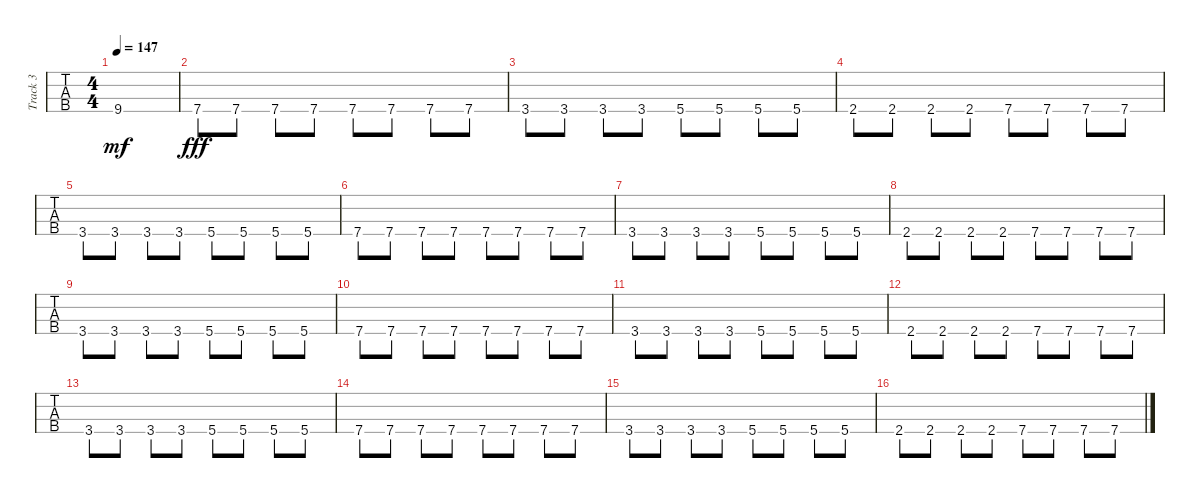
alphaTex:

\track ("Track 3" "Track 3") {instrument electricbassfinger}
\staff {tabs}
\tuning (G2 D2 A1 D1) {hide}
\ts (4 4)
\tempo 147
\clef f4
\ks c
9.4.1{dy mf} |
7.4.8{dy fff} 7.4.8 7.4.8 7.4.8 7.4.8 7.4.8 7.4.8 7.4.8 |
3.4.8 3.4.8 3.4.8 3.4.8 5.4.8 5.4.8 5.4.8 5.4.8 |
2.4.8 2.4.8 2.4.8 2.4.8 7.4.8 7.4.8 7.4.8 7.4.8 |
3.4.8 3.4.8 3.4.8 3.4.8 5.4.8 5.4.8 5.4.8 5.4.8 |
7.4.8 7.4.8 7.4.8 7.4.8 7.4.8 7.4.8 7.4.8 7.4.8 |
3.4.8 3.4.8 3.4.8 3.4.8 5.4.8 5.4.8 5.4.8 5.4.8 |
2.4.8 2.4.8 2.4.8 2.4.8 7.4.8 7.4.8 7.4.8 7.4.8 |
3.4.8 3.4.8 3.4.8 3.4.8 5.4.8 5.4.8 5.4.8 5.4.8 |
7.4.8 7.4.8 7.4.8 7.4.8 7.4.8 7.4.8 7.4.8 7.4.8 |
3.4.8 3.4.8 3.4.8 3.4.8 5.4.8 5.4.8 5.4.8 5.4.8 |
2.4.8 2.4.8 2.4.8 2.4.8 7.4.8 7.4.8 7.4.8 7.4.8 |
3.4.8 3.4.8 3.4.8 3.4.8 5.4.8 5.4.8 5.4.8 5.4.8 |
7.4.8 7.4.8 7.4.8 7.4.8 7.4.8 7.4.8 7.4.8 7.4.8 |
3.4.8 3.4.8 3.4.8 3.4.8 5.4.8 5.4.8 5.4.8 5.4.8 |
2.4.8 2.4.8 2.4.8 2.4.8 7.4.8 7.4.8 7.4.8 7.4.8
